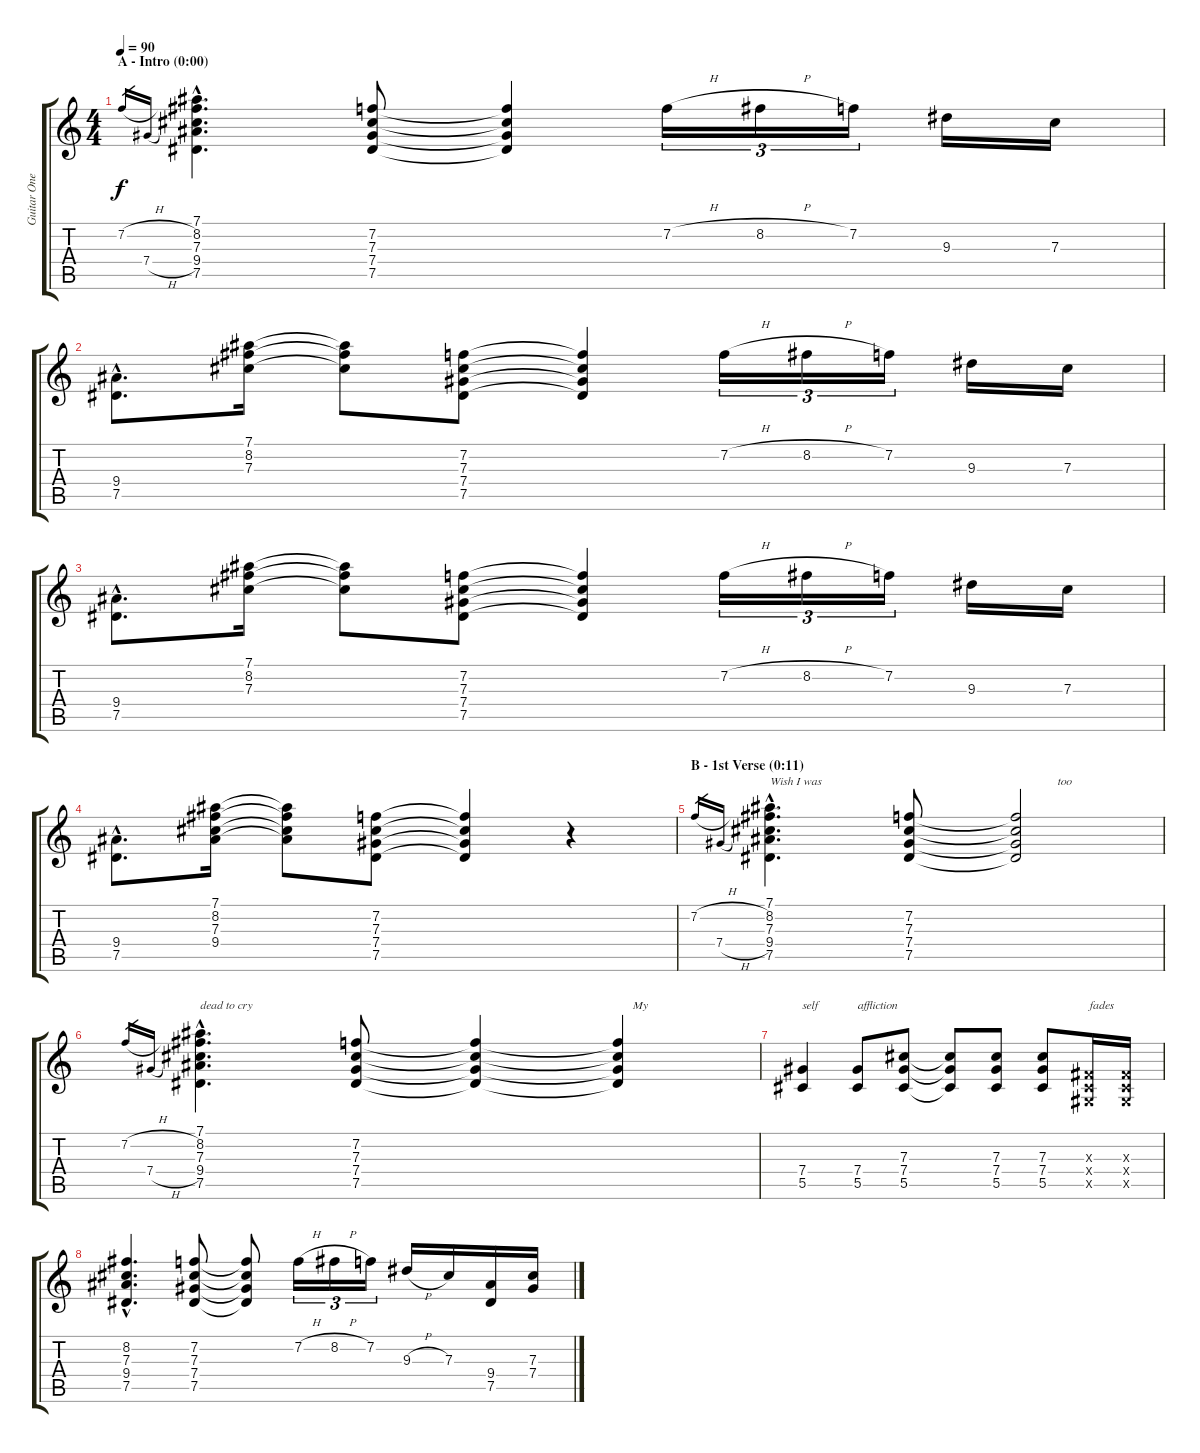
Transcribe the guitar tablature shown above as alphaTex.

\track ("Guitar One" "Guitar One") {instrument electricguitarclean}
\staff {score tabs}
\tuning (Eb4 Bb3 Gb3 Db3 Ab2 Eb2) {hide}
\ts (4 4)
\section ("" "A - Intro (0:00)")
\tempo 90
\clef g2
\ks c
7.2{h}.16{gr dy f instrument electricguitarclean} 7.4{h}.16{gr} (7.1{hac} 8.2{hac} 7.3{hac} 9.4{hac} 7.5{hac}).4{d} (7.2 7.3 7.4 7.5).8 (7.2{t} 7.3{t} 7.4{t} 7.5{t}).4 7.2{h}.16{tu (3 2)} 8.2{h}.16{tu (3 2)} 7.2.16{tu (3 2)} 9.3.16 7.3.16 |
(9.4{hac} 7.5{hac}).8{d} (7.1 8.2 7.3).16 (7.1{t} 8.2{t} 7.3{t}).8 (7.2 7.3 7.4 7.5).8 (7.2{t} 7.3{t} 7.4{t} 7.5{t}).4 7.2{h}.16{tu (3 2)} 8.2{h}.16{tu (3 2)} 7.2.16{tu (3 2)} 9.3.16 7.3.16 |
(9.4{hac} 7.5{hac}).8{d} (7.1 8.2 7.3).16 (7.1{t} 8.2{t} 7.3{t}).8 (7.2 7.3 7.4 7.5).8 (7.2{t} 7.3{t} 7.4{t} 7.5{t}).4 7.2{h}.16{tu (3 2)} 8.2{h}.16{tu (3 2)} 7.2.16{tu (3 2)} 9.3.16 7.3.16 |
(9.4{hac} 7.5{hac}).8{d} (7.1 8.2 7.3 9.4).16 (7.1{t} 8.2{t} 7.3{t} 9.4{t}).8 (7.2 7.3 7.4 7.5).8 (7.2{t} 7.3{t} 7.4{t} 7.5{t}).4 r.4 |
\section ("" "B - 1st Verse (0:11)")
7.2{h}.16{gr} 7.4{h}.16{gr} (7.1{hac} 8.2{hac} 7.3{hac} 9.4{hac} 7.5{hac}).4{d txt "Wish I was"} (7.2 7.3 7.4 7.5).8 (7.2{t} 7.3{t} 7.4{t} 7.5{t}).2{txt "              too"} |
7.2{h}.16{gr} 7.4{h}.16{gr} (7.1{hac} 8.2{hac} 7.3{hac} 9.4{hac} 7.5{hac}).4{d txt "dead to cry"} (7.2 7.3 7.4 7.5).8 (7.2{t} 7.3{t} 7.4{t} 7.5{t}).4 (7.2{t} 7.3{t} 7.4{t} 7.5{t}).4{txt "     My"} |
(7.4 5.5).4{txt "self"} (7.4 5.5).8{txt "affliction"} (7.3 7.4 5.5).8 (7.3{t} 7.4{t} 5.5{t}).8 (7.3 7.4 5.5).8 (7.3 7.4 5.5).8 (0.3{x} 0.4{x} 0.5{x}).16{txt "fades"} (0.3{x} 0.4{x} 0.5{x}).16 |
(8.2{hac} 7.3{hac} 9.4{hac} 7.5{hac}).4{d} (7.2 7.3 7.4 7.5).8 (7.2{t} 7.3{t} 7.4{t} 7.5{t}).8 7.2{h}.16{tu (3 2)} 8.2{h}.16{tu (3 2)} 7.2.16{tu (3 2)} 9.3{h}.16 7.3.16 (9.4 7.5).16 (7.3 7.4).16
